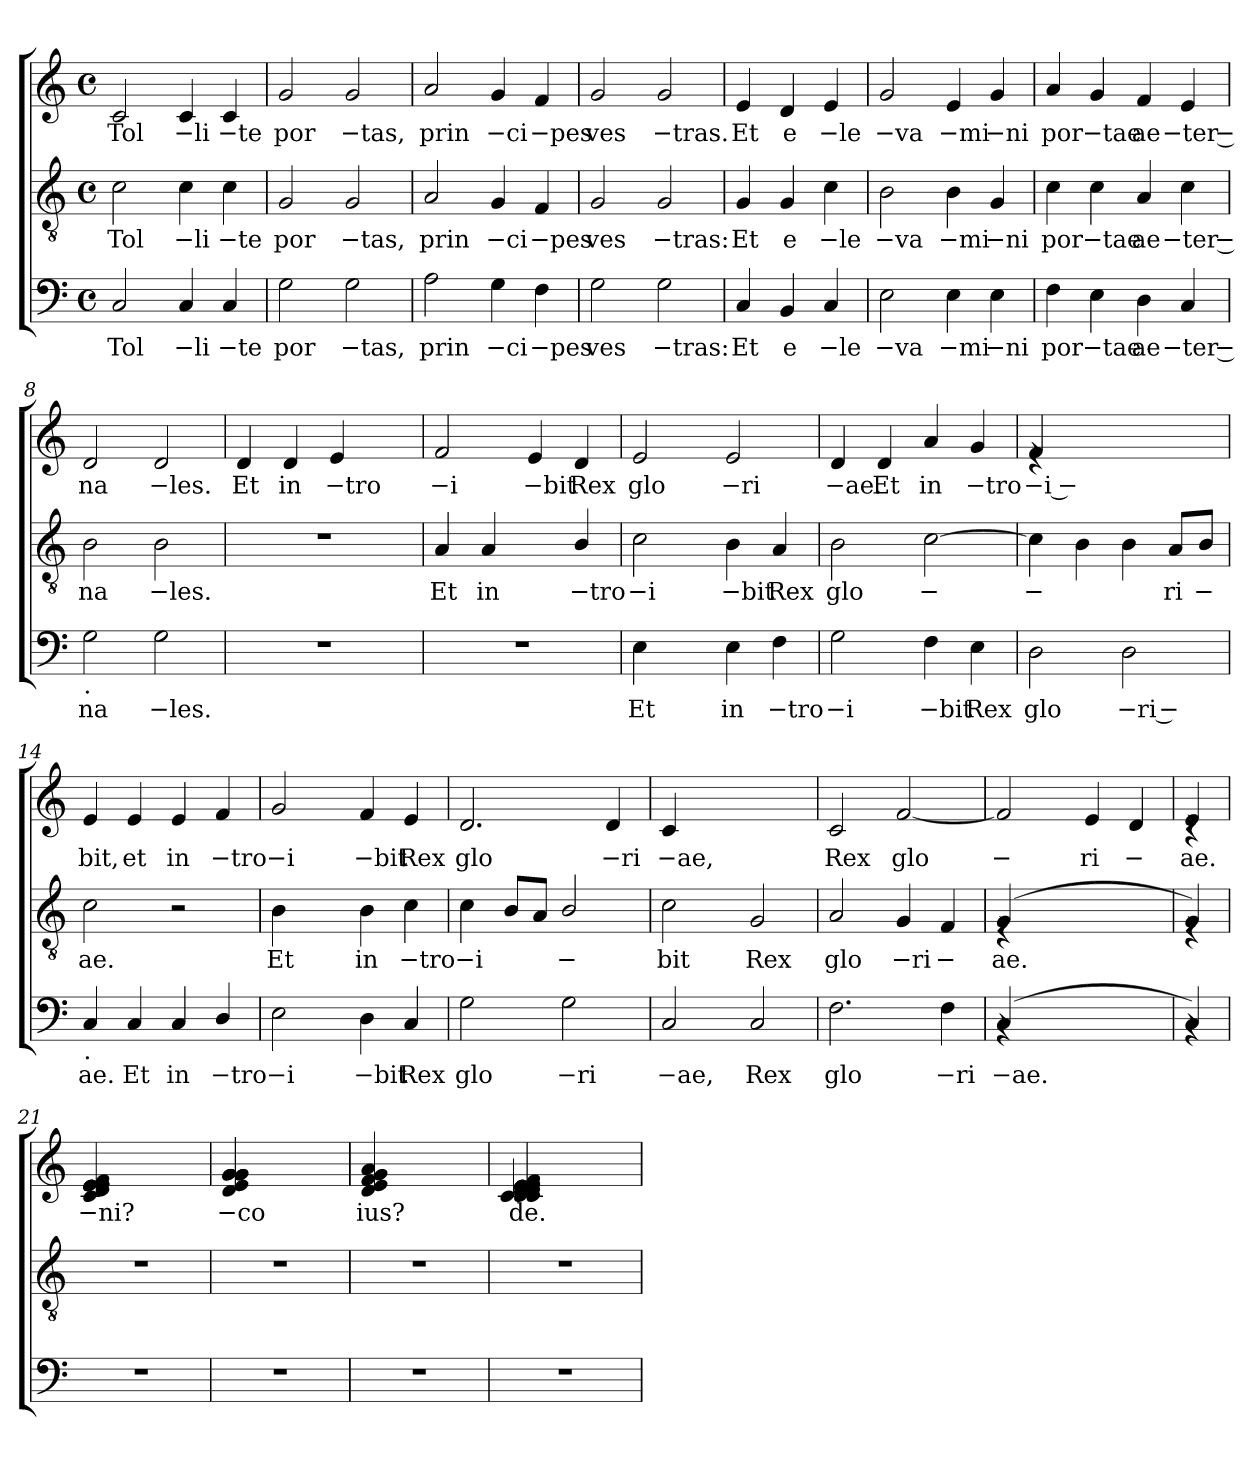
**kern	**text	**kern	**text	**kern	**text
*part3	*part3	*part2	*part2	*part1	*part1
*staff3	*staff3	*staff2	*staff2	*staff1	*staff1
*clefF4	*	*clefGv2	*	*clefG2	*
*k[]	*	*k[]	*	*k[]	*
*C:	*	*C:	*	*C:	*
*M4/4	*	*M4/4	*	*M4/4	*
*met(c)	*	*met(c)	*	*met(c)	*
=1	=1	=1	=1	=1	=1
!	!LO:LY:b	!	!LO:LY:b	!	!LO:LY:b
2C/	Tol	2c\	Tol	2c/	Tol
!	!LO:LY:b:rj	!	!LO:LY:b:rj	!	!LO:LY:b:rj
4C/	−li	4c\	−li	4c/	−li
!	!LO:LY:b:rj	!	!LO:LY:b:rj	!	!LO:LY:b:rj
4C/	−te	4c\	−te	4c/	−te
=2	=2	=2	=2	=2	=2
!	!LO:LY:b	!	!LO:LY:b	!	!LO:LY:b
2G\	por	2G/	por	2g/	por
!	!LO:LY:b:rj	!	!LO:LY:b:rj	!	!LO:LY:b:rj
2G\	−tas,	2G/	−tas,	2g/	−tas,
=3	=3	=3	=3	=3	=3
!	!LO:LY:b	!	!LO:LY:b	!	!LO:LY:b
2A\	prin	2A/	prin	2a/	prin
!	!LO:LY:b:rj	!	!LO:LY:b:rj	!	!LO:LY:b:rj
4G\	−ci	4G/	−ci	4g/	−ci
!	!LO:LY:b:rj	!	!LO:LY:b:rj	!	!LO:LY:b:rj
4F\	−pes	4F/	−pes	4f/	−pes
=4	=4	=4	=4	=4	=4
!	!LO:LY:b	!	!LO:LY:b	!	!LO:LY:b
2G\	ves	2G/	ves	2g/	ves
!	!LO:LY:b:rj	!	!LO:LY:b:rj	!	!LO:LY:b:rj
2G\	−tras:	2G/	−tras:	2g/	−tras.
=5	=5	=5	=5	=5	=5
!	!LO:LY:b	!	!LO:LY:b	!	!LO:LY:b
4C/	Et	4G/	Et	4e/	Et
!	!LO:LY:b	!	!LO:LY:b	!	!LO:LY:b
4BB/	e	4G/	e	4d/	e
!	!LO:LY:b:rj	!	!LO:LY:b:rj	!	!LO:LY:b:rj
4C/	−le	4c\	−le	4e/	−le
=6	=6	=6	=6	=6	=6
!	!LO:LY:b:rj	!	!LO:LY:b:rj	!	!LO:LY:b:rj
2E\	−va	2B\	−va	2g/	−va
!	!LO:LY:b:rj	!	!LO:LY:b:rj	!	!LO:LY:b:rj
4E\	−mi	4B\	−mi	4e/	−mi
!	!LO:LY:b:rj	!	!LO:LY:b:rj	!	!LO:LY:b:rj
4E\	−ni	4G/	−ni	4g/	−ni
=7	=7	=7	=7	=7	=7
!	!LO:LY:b	!	!LO:LY:b	!	!LO:LY:b
4F\	por	4c\	por	4a/	por
!	!LO:LY:b:rj	!	!LO:LY:b:rj	!	!LO:LY:b:rj
4E\	−tae	4c\	−tae	4g/	−tae
!	!LO:LY:b	!	!LO:LY:b	!	!LO:LY:b
4D\	ae	4A/	ae	4f/	ae
!	!LO:LY:b:rj	!	!LO:LY:b:rj	!	!LO:LY:b:rj
4C/	−ter −	4c\	−ter −	4e/	−ter −
!!LO:LB:g=z
=8	=8	=8	=8	=8	=8
!LO:TX:b:t=.	!	!	!	!	!
!	!LO:LY:b	!	!LO:LY:b	!	!LO:LY:b
2G\	na	2B\	na	2d/	na
!	!LO:LY:b:rj	!	!LO:LY:b:rj	!	!LO:LY:b:rj
2G\	−les.	2B\	−les.	2d/	−les.
=9	=9	=9	=9	=9	=9
!LO:N:vis=1	!	!LO:N:vis=1	!	!	!LO:LY:b
1r	.	1r	.	4d/	Et
!	!	!	!	!	!LO:LY:b
.	.	.	.	4d/	in
!	!	!	!	!	!LO:LY:b:rj
.	.	.	.	4e/	−tro
.	.	.	.	4ryy	.
=10	=10	=10	=10	=10	=10
!	!	!	!LO:LY:b	!	!LO:LY:b:rj
1r	.	4A/	Et	2f/	−i
!	!	!	!LO:LY:b	!	!
.	.	4A/	in	.	.
!	!	!	!	!	!LO:LY:b:rj
.	.	4ryy	.	4e/	−bit
!	!	!	!LO:LY:b:rj	!	!LO:LY:b
.	.	4B/	−tro	4d/	Rex
=11	=11	=11	=11	=11	=11
!	!LO:LY:b	!	!LO:LY:b:rj	!	!LO:LY:b
4E\	Et	2c\	−i	2e/	glo
4ryy	.	.	.	.	.
!	!LO:LY:b	!	!LO:LY:b:rj	!	!LO:LY:b:rj
4E\	in	4B\	−bit	2e/	−ri
!	!LO:LY:b:rj	!	!LO:LY:b	!	!
4F\	−tro	4A/	Rex	.	.
=12	=12	=12	=12	=12	=12
!	!LO:LY:b:rj	!	!LO:LY:b	!	!LO:LY:b:rj
2G\	−i	2B\	glo	4d/	−ae.
!	!	!	!	!	!LO:LY:b
.	.	.	.	4d/	Et
!	!LO:LY:b:rj	!	!LO:LY:b	!	!LO:LY:b
4F\	−bit	[>2c\	−	4a/	in
!	!LO:LY:b	!	!	!	!LO:LY:b:rj
4E\	Rex	.	.	4g/	−tro
=13	=13	=13	=13	=13	=13
!	!LO:LY:b	!	!LO:LY:b	!LO:N:head=solid	!LO:LY:b:rj
*	*	*	*	*^	*
2D\	glo	4c\]	−	4f/	4rd	−i −
.	.	4B\	.	2.ryy	2.ryy	.
!	!LO:LY:b:rj	!	!	!	!	!
2D\	−ri −	4B\	.	.	.	.
!	!	!	!LO:LY:b	!	!	!
.	.	8A/L	ri	.	.	.
!	!	!	!LO:LY:b	!	!	!
.	.	8B/J	−	.	.	.
*	*	*	*	*v	*v	*
!!LO:LB:g=z
=14	=14	=14	=14	=14	=14
!LO:TX:b:t=.	!	!	!	!	!
!	!LO:LY:b	!	!LO:LY:b	!	!LO:LY:b
4C/	ae.	2c\	ae.	4e/	bit,
!	!LO:LY:b	!	!	!	!LO:LY:b
4C/	Et	.	.	4e/	et
!	!LO:LY:b	!	!	!	!LO:LY:b
4C/	in	2r	.	4e/	in
!	!LO:LY:b:rj	!	!	!	!LO:LY:b:rj
4D/	−tro	.	.	4f/	−tro
=15	=15	=15	=15	=15	=15
!	!LO:LY:b:rj	!	!LO:LY:b	!	!LO:LY:b:rj
2E\	−i	4B\	Et	2g/	−i
.	.	4ryy	.	.	.
!	!LO:LY:b:rj	!	!LO:LY:b	!	!LO:LY:b:rj
4D\	−bit	4B\	in	4f/	−bit
!	!LO:LY:b	!	!LO:LY:b:rj	!	!LO:LY:b
4C/	Rex	4c\	−tro	4e/	Rex
=16	=16	=16	=16	=16	=16
!	!LO:LY:b	!	!LO:LY:b:rj	!	!LO:LY:b
2G\	glo	4c\	−i	2.d/	glo
.	.	8B/L	.	.	.
.	.	8A/J	.	.	.
!	!LO:LY:b:rj	!	!LO:LY:b	!	!
2G\	−ri	2B/	−	.	.
!	!	!	!	!	!LO:LY:b:rj
.	.	.	.	4d/	−ri
=17	=17	=17	=17	=17	=17
!	!LO:LY:b:rj	!	!LO:LY:b	!LO:N:head=solid	!LO:LY:b:rj
2C/	−ae,	2c\	bit	4c/	−ae,
.	.	.	.	2.ryy	.
!	!LO:LY:b	!	!LO:LY:b	!	!
2C/	Rex	2G/	Rex	.	.
=18	=18	=18	=18	=18	=18
!	!LO:LY:b	!	!LO:LY:b	!	!LO:LY:b
2.F\	glo	2A/	glo	2c/	Rex
!	!	!	!LO:LY:b:rj	!	!LO:LY:b
.	.	4G/	−ri	[<2f/	glo
!	!LO:LY:b:rj	!	!LO:LY:b	!	!
4F\	−ri	4F/	−	.	.
=19	=19	=19	=19	=19	=19
!LO:N:head=solid	!LO:LY:b:rj	!LO:N:head=solid	!LO:LY:b	!	!LO:LY:b
*^	*	*^	*	*	*
(<4C/	4rAA	−ae.	(<4G/	4rE	ae.	2f/]	−
2.ryy	2.ryy	.	2.ryy	2.ryy	.	.	.
!	!	!	!	!	!	!	!LO:LY:b
.	.	.	.	.	.	4e/	ri
!	!	!	!	!	!	!	!LO:LY:b
.	.	.	.	.	.	4d/	−
=20	=20	=20	=20	=20	=20	=20	=20
!LO:N:head=solid	!	!	!LO:N:head=solid	!	!	!LO:N:head=solid	!LO:LY:b
*	*	*	*	*	*	*^	*
4C/)	4rAA	.	4G/)	4rE	.	4e/	4rc	ae.
!!LO:LB:g=z
=21!	=21!	=21!	=21!	=21!	=21!	=21!	=21!	=21!
!	!	!	!	!	!	!LO:TX:a:i:t=Versus	!	!
!	!	!	!	!	!	!	!	!LO:LY:b
*v	*v	*	*	*	*	*v	*v	*
*	*	*v	*v	*	*	*
1r	.	1r	.	4c/ 4d/ 4e/ 4e/ 4e/ 4e/ 4e/ 4e/ 4e/ 4f/	−ni?
.	.	.	.	2.ryy	.
=22	=22	=22	=22	=22	=22
!	!	!	!	!	!LO:LY:b
1r	.	1r	.	4d/ 4e/ 4g/ 4g/ 4g/ 4g/ 4g/	−co
.	.	.	.	2.ryy	.
!!LO:LB:g=z
=23	=23	=23	=23	=23	=23
!	!	!	!	!	!LO:LY:b
1r	.	1r	.	4d/ 4e/ 4f/ 4g/ 4a/	ius?
.	.	.	.	2.ryy	.
=24	=24	=24	=24	=24	=24
!	!	!	!	!	!LO:LY:b
*	*	*	*	*^	*
!	!	!	!	!	!	!LO:LY:b
1r	.	1r	.	4c/ 4c/ 4d/ 4d/ 4d/ 4e/ 4e/ 4e/ 4e/ 4e/ 4e/ 4f/	4c/	de.
.	.	.	.	2.ryy	2.ryy	.
*	*	*	*	*v	*v	*
=	=	=	=	=	=
*-	*-	*-	*-	*-	*-
